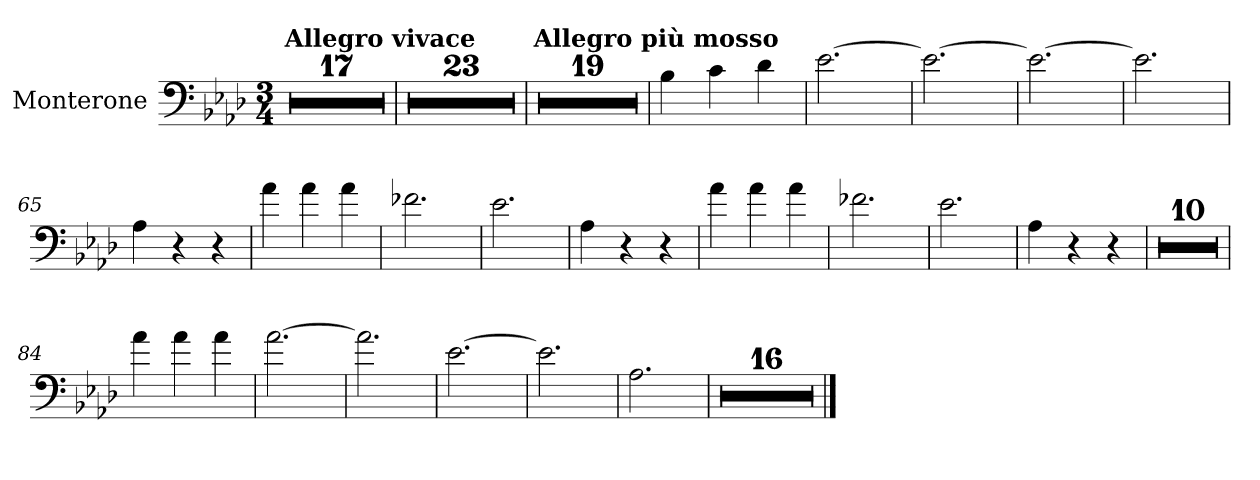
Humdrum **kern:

**kern	**dynam
*part1	*part1
*staff1	*staff1
*I"Monterone	*
*I'Mo	*
*clefF4	*
*ITrd4c7	*
*k[b-e-a-d-g-]	*
*D-:	*
*M3/4	*
*MM240	*
=1	=1
!LO:TX:a:B:t=Allegro vivace	!
2.r	.
=2	=2
2.r	.
=3	=3
2.r	.
!!LO:PB:g=z
=4	=4
2.r	.
=5	=5
2.r	.
=6	=6
2.r	.
!!LO:PB:g=z
=7	=7
2.r	.
=8	=8
2.r	.
=9	=9
2.r	.
=10	=10
2.r	.
!!LO:PB:g=z
=11	=11
2.r	.
=12	=12
2.r	.
=13	=13
2.r	.
!!LO:PB:g=z
=14	=14
2.r	.
=15	=15
2.r	.
=16	=16
2.r	.
=17	=17
2.r	.
!!LO:PB:g=z
=18	=18
!	!LO:DY:a
2.r	mf
=19	=19
2.r	.
=20	=20
2.r	.
=21	=21
2.r	.
!!LO:PB:g=z
=22	=22
2.r	.
=23	=23
2.r	.
=24	=24
2.r	.
=25	=25
2.r	.
!!LO:PB:g=z
=26	=26
2.r	.
=27	=27
2.r	.
=28	=28
2.r	.
=29	=29
2.r	.
!!LO:PB:g=z
=30	=30
2.r	.
=31	=31
2.r	.
=32	=32
2.r	.
!!LO:PB:g=z
=33	=33
2.r	.
=34	=34
2.r	.
=35	=35
2.r	.
!!LO:PB:g=z
=36	=36
2.r	.
=37	=37
2.r	.
=38	=38
2.r	.
=39	=39
2.r	.
!!LO:PB:g=z
=40	=40
2.r	.
=41	=41
*MM276	*
!LO:TX:a:B:t=Allegro più mosso	!
2.r	.
=42	=42
2.r	.
=43	=43
2.r	.
!!LO:PB:g=z
=44	=44
2.r	.
=45	=45
2.r	.
=46	=46
2.r	.
=47	=47
2.r	.
=48	=48
2.r	.
!!LO:PB:g=z
=49	=49
2.r	.
=50	=50
2.r	.
=51	=51
2.r	.
=52	=52
2.r	.
!!LO:PB:g=z
=53	=53
2.r	.
=54	=54
2.r	.
=55	=55
2.r	.
=56	=56
2.r	.
!!LO:PB:g=z
=57	=57
2.r	.
=58	=58
2.r	.
=59	=59
2.r	.
=60	=60
4E-\	.
4F\	.
4G-\	.
=61	=61
[2.A-\	.
=62	=62
2.A-\_	.
!!LO:PB:g=z
=63	=63
2.A-\_	.
=64	=64
2.A-\]	.
=65	=65
4D-\	.
4r	.
4r	.
=66	=66
4d-\	.
4d-\	.
4d-\	.
=67	=67
2.B--X\	.
!!LO:PB:g=z
=68	=68
2.A-\	.
!!LO:PB:g=z
=69	=69
4D-\	.
4r	.
4r	.
=70	=70
4d-\	.
4d-\	.
4d-\	.
=71	=71
2.B--X\	.
=72	=72
2.A-\	.
!!LO:PB:g=z
=73	=73
4D-\	.
4r	.
4r	.
=74	=74
2.r	.
=75	=75
2.r	.
=76	=76
2.r	.
!!LO:PB:g=z
=77	=77
2.r	.
=78	=78
2.r	.
=79	=79
2.r	.
=80	=80
2.r	.
=81	=81
2.r	.
!!LO:PB:g=z
=82	=82
2.r	.
=83	=83
2.r	.
=84	=84
4d-\	.
4d-\	.
4d-\	.
=85	=85
[2.d-\	.
=86	=86
2.d-\]	.
!!LO:PB:g=z
=87	=87
[2.A-\	.
=88	=88
2.A-\]	.
=89	=89
2.D-\	.
=90	=90
2.r	.
=91	=91
2.r	.
=92	=92
2.r	.
!!LO:PB:g=z
=93	=93
2.r	.
=94	=94
2.r	.
=95	=95
2.r	.
=96	=96
2.r	.
=97	=97
2.r	.
=98	=98
2.r	.
=99	=99
2.r	.
=100	=100
2.r	.
!!LO:PB:g=z
=101	=101
2.r	.
=102	=102
2.r	.
=103	=103
2.r	.
=104	=104
2.r	.
=105	=105
2.r	.
==	==
*-	*-
